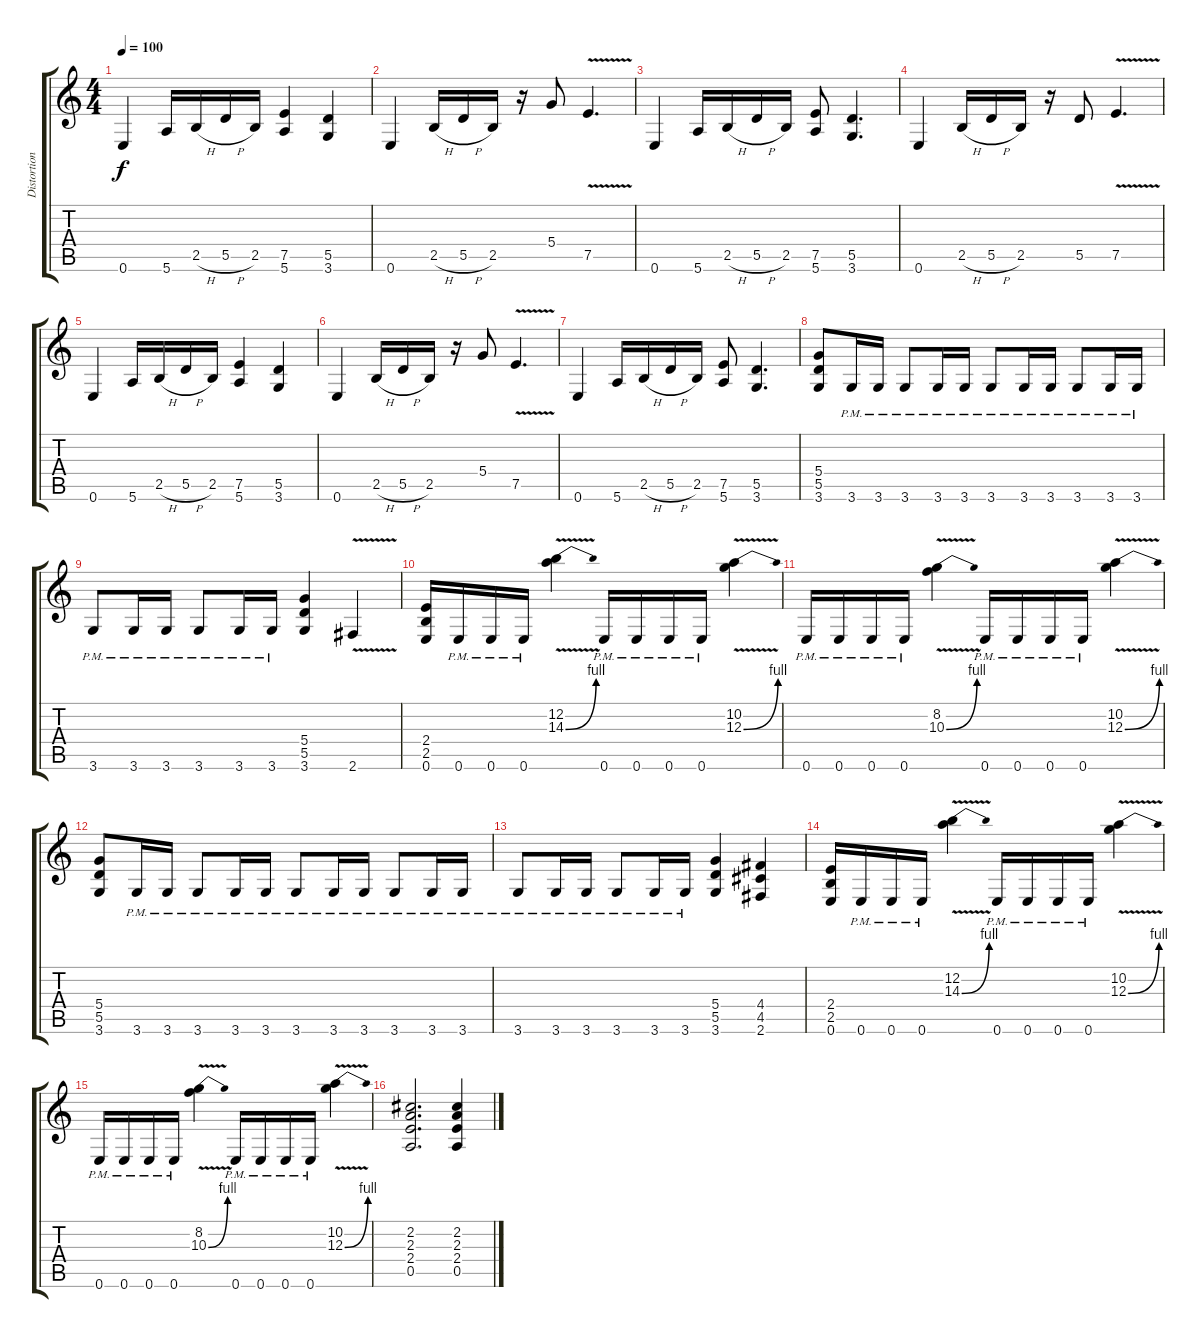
\track ("Distortion guitar" "Distortion") {instrument distortionguitar}
\staff {score tabs}
\tuning (E4 B3 G3 D3 A2 E2) {hide}
\ts (4 4)
\tempo 100
\clef g2
\ks c
0.6.4{dy f} 5.6.16 2.5{h}.16 5.5{h}.16 2.5.16 (7.5 5.6).4 (5.5 3.6).4 |
0.6.4 2.5{h}.16 5.5{h}.16 2.5.16 r.16 5.4.8 7.5{v}.4{d} |
0.6.4 5.6.16 2.5{h}.16 5.5{h}.16 2.5.16 (7.5 5.6).8 (5.5 3.6).4{d} |
0.6.4 2.5{h}.16 5.5{h}.16 2.5.16 r.16 5.5.8 7.5{v}.4{d} |
0.6.4 5.6.16 2.5{h}.16 5.5{h}.16 2.5.16 (7.5 5.6).4 (5.5 3.6).4 |
0.6.4 2.5{h}.16 5.5{h}.16 2.5.16 r.16 5.4.8 7.5{v}.4{d} |
0.6.4 5.6.16 2.5{h}.16 5.5{h}.16 2.5.16 (7.5 5.6).8 (5.5 3.6).4{d} |
(5.4 5.5 3.6).8 3.6{pm}.16 3.6{pm}.16 3.6{pm}.8 3.6{pm}.16 3.6{pm}.16 3.6{pm}.8 3.6{pm}.16 3.6{pm}.16 3.6{pm}.8 3.6{pm}.16 3.6{pm}.16 |
3.6{pm}.8 3.6{pm}.16 3.6{pm}.16 3.6{pm}.8 3.6{pm}.16 3.6{pm}.16 (5.4 5.5 3.6).4 2.6{v}.4 |
(2.4 2.5 0.6).16 0.6{pm}.16 0.6{pm}.16 0.6{pm}.16 (12.2 14.3{be (bend 0 0 60 4) v}).4 0.6{pm}.16 0.6{pm}.16 0.6{pm}.16 0.6{pm}.16 (10.2 12.3{be (bend 0 0 60 4) v}).4 |
0.6{pm}.16 0.6{pm}.16 0.6{pm}.16 0.6{pm}.16 (8.2 10.3{be (bend 0 0 60 4) v}).4 0.6{pm}.16 0.6{pm}.16 0.6{pm}.16 0.6{pm}.16 (10.2 12.3{be (bend 0 0 60 4) v}).4 |
(5.4 5.5 3.6).8 3.6{pm}.16 3.6{pm}.16 3.6{pm}.8 3.6{pm}.16 3.6{pm}.16 3.6{pm}.8 3.6{pm}.16 3.6{pm}.16 3.6{pm}.8 3.6{pm}.16 3.6{pm}.16 |
3.6{pm}.8 3.6{pm}.16 3.6{pm}.16 3.6{pm}.8 3.6{pm}.16 3.6{pm}.16 (5.4 5.5 3.6).4 (4.4 4.5 2.6).4 |
(2.4 2.5 0.6).16 0.6{pm}.16 0.6{pm}.16 0.6{pm}.16 (12.2 14.3{be (bend 0 0 60 4) v}).4 0.6{pm}.16 0.6{pm}.16 0.6{pm}.16 0.6{pm}.16 (10.2 12.3{be (bend 0 0 60 4) v}).4 |
0.6{pm}.16 0.6{pm}.16 0.6{pm}.16 0.6{pm}.16 (8.2 10.3{be (bend 0 0 60 4) v}).4 0.6{pm}.16 0.6{pm}.16 0.6{pm}.16 0.6{pm}.16 (10.2 12.3{be (bend 0 0 60 4) v}).4 |
(2.2 2.3 2.4 0.5).2{d} (2.2 2.3 2.4 0.5).4
